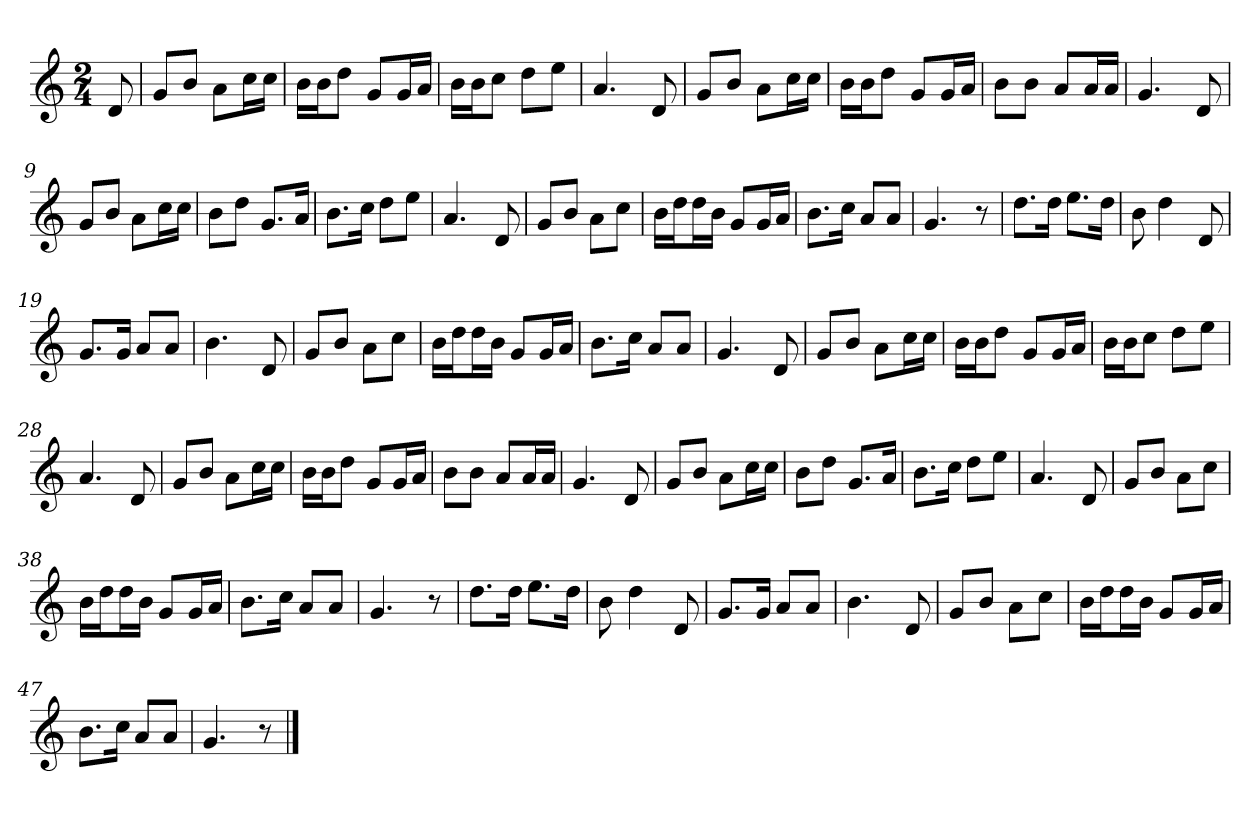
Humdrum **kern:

**kern
*part1
*staff1
*M2/4
*MM72
=
8d
=1
8gL
8bJ
8aL
16ccL
16ccJJ
=2
16bLL
16bJ
8ddJ
8gL
16gL
16aJJ
=3
16bLL
16bJ
8ccJ
8ddL
8eeJ
=4
4.a
8d
=5
8gL
8bJ
8aL
16ccL
16ccJJ
=6
16bLL
16bJ
8ddJ
8gL
16gL
16aJJ
=7
8bL
8bJ
8aL
16aL
16aJJ
=8
4.g
8d
=9
8gL
8bJ
8aL
16ccL
16ccJJ
=10
8bL
8ddJ
8.gL
16aJk
=11
8.bL
16ccJk
8ddL
8eeJ
=12
4.a
8d
=13
8gL
8bJ
8aL
8ccJ
=14
16bLL
16ddJ
16ddL
16bJJ
8gL
16gL
16aJJ
=15
8.bL
16ccJk
8aL
8aJ
=16
4.g
8r
=17
8.ddL
16ddJk
8.eeL
16ddJk
=18
8b
4dd
8d
=19
8.gL
16gJk
8aL
8aJ
=20
4.b
8d
=21
8gL
8bJ
8aL
8ccJ
=22
16bLL
16ddJ
16ddL
16bJJ
8gL
16gL
16aJJ
=23
8.bL
16ccJk
8aL
8aJ
=24
4.g
8d
=25
8gL
8bJ
8aL
16ccL
16ccJJ
=26
16bLL
16bJ
8ddJ
8gL
16gL
16aJJ
=27
16bLL
16bJ
8ccJ
8ddL
8eeJ
=28
4.a
8d
=29
8gL
8bJ
8aL
16ccL
16ccJJ
=30
16bLL
16bJ
8ddJ
8gL
16gL
16aJJ
=31
8bL
8bJ
8aL
16aL
16aJJ
=32
4.g
8d
=33
8gL
8bJ
8aL
16ccL
16ccJJ
=34
8bL
8ddJ
8.gL
16aJk
=35
8.bL
16ccJk
8ddL
8eeJ
=36
4.a
8d
=37
8gL
8bJ
8aL
8ccJ
=38
16bLL
16ddJ
16ddL
16bJJ
8gL
16gL
16aJJ
=39
8.bL
16ccJk
8aL
8aJ
=40
4.g
8r
=41
8.ddL
16ddJk
8.eeL
16ddJk
=42
8b
4dd
8d
=43
8.gL
16gJk
8aL
8aJ
=44
4.b
8d
=45
8gL
8bJ
8aL
8ccJ
=46
16bLL
16ddJ
16ddL
16bJJ
8gL
16gL
16aJJ
=47
8.bL
16ccJk
8aL
8aJ
=48
4.g
8r
==
*-
